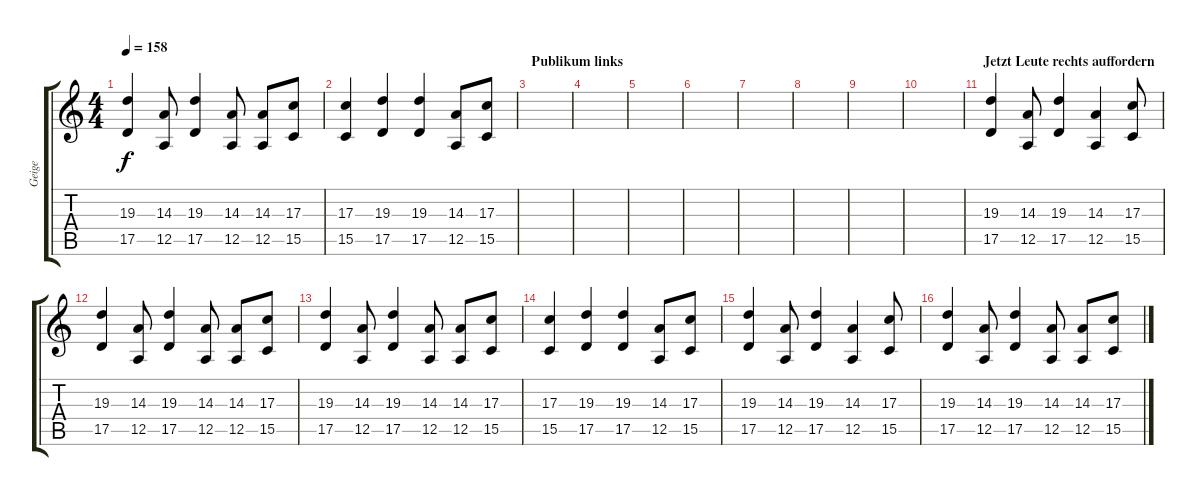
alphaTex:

\track ("Geige" "Geige") {instrument violin}
\staff {score tabs}
\tuning (E4 B3 G3 D3 A2 D2) {hide}
\ts (4 4)
\tempo 158
\clef g2
\ks c
(19.3 17.5).4{dy f} (14.3 12.5).8 (19.3 17.5).4 (14.3 12.5).8 (14.3 12.5).8 (17.3 15.5).8 |
(17.3 15.5).4 (19.3 17.5).4 (19.3 17.5).4 (14.3 12.5).8 (17.3 15.5).8 |
\section ("" "Publikum links")
|
|
|
|
|
|
|
|
\section ("" "Jetzt Leute rechts auffordern")
(19.3 17.5).4{volume 9} (14.3 12.5).8 (19.3 17.5).4 (14.3 12.5).4 (17.3 15.5).8 |
(19.3 17.5).4 (14.3 12.5).8 (19.3 17.5).4 (14.3 12.5).8 (14.3 12.5).8 (17.3 15.5).8 |
(19.3 17.5).4 (14.3 12.5).8 (19.3 17.5).4 (14.3 12.5).8 (14.3 12.5).8 (17.3 15.5).8 |
(17.3 15.5).4 (19.3 17.5).4 (19.3 17.5).4 (14.3 12.5).8 (17.3 15.5).8 |
(19.3 17.5).4 (14.3 12.5).8 (19.3 17.5).4 (14.3 12.5).4 (17.3 15.5).8 |
(19.3 17.5).4 (14.3 12.5).8 (19.3 17.5).4 (14.3 12.5).8 (14.3 12.5).8 (17.3 15.5).8
